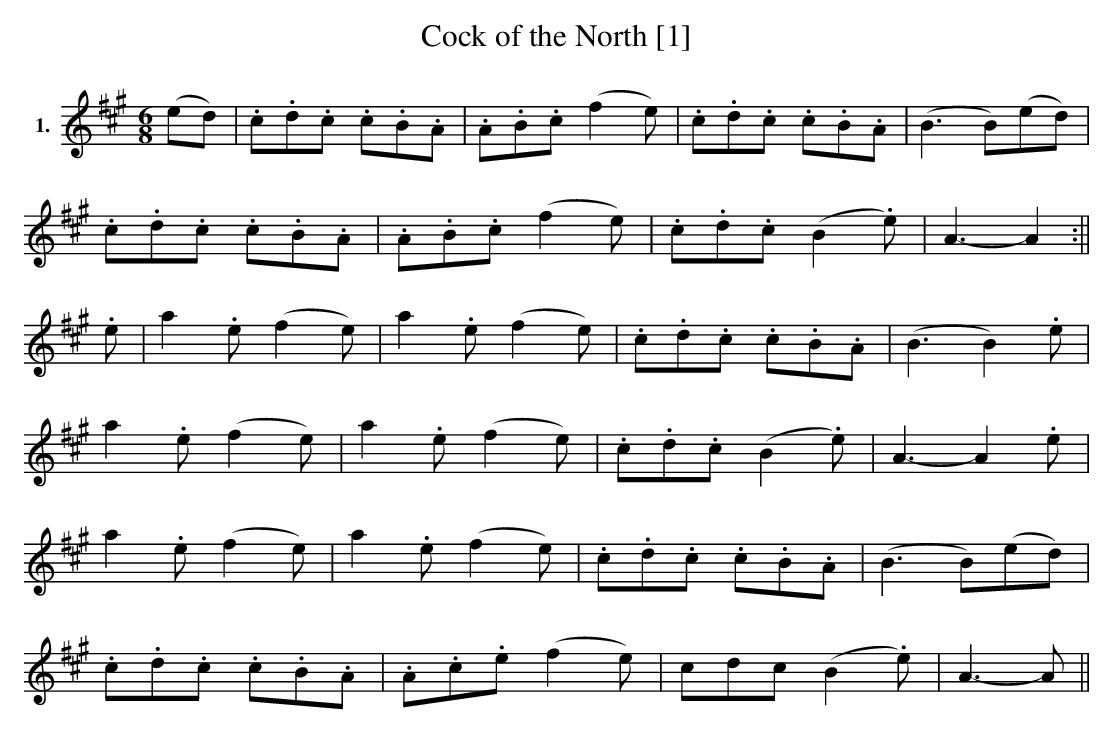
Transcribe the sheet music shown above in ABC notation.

X:1
T:Cock of the North [1]
M:6/8
L:1/8
K:A
V:1 clef=treble name="1."
[V:1] (ed)|.c.d.c .c.B.A|.A.B.c (f2e)|.c.d.c .c.B.A|(B3 B)(ed)|
.c.d.c .c.B.A|.A.B.c (f2e)|.c.d.c (B2.e)|A3-A2:||
.e|a2.e (f2e)|a2.e (f2e)|.c.d.c .c.B.A|(B3 B2).e|
a2.e (f2e)|a2.e (f2e)|.c.d.c (B2.e)|A3-A2.e|
a2.e (f2e)|a2.e (f2e)|.c.d.c .c.B.A|(B3 B)(ed)|
.c.d.c .c.B.A|.A.c.e (f2e)|cdc (B2.e)|A3-A||
